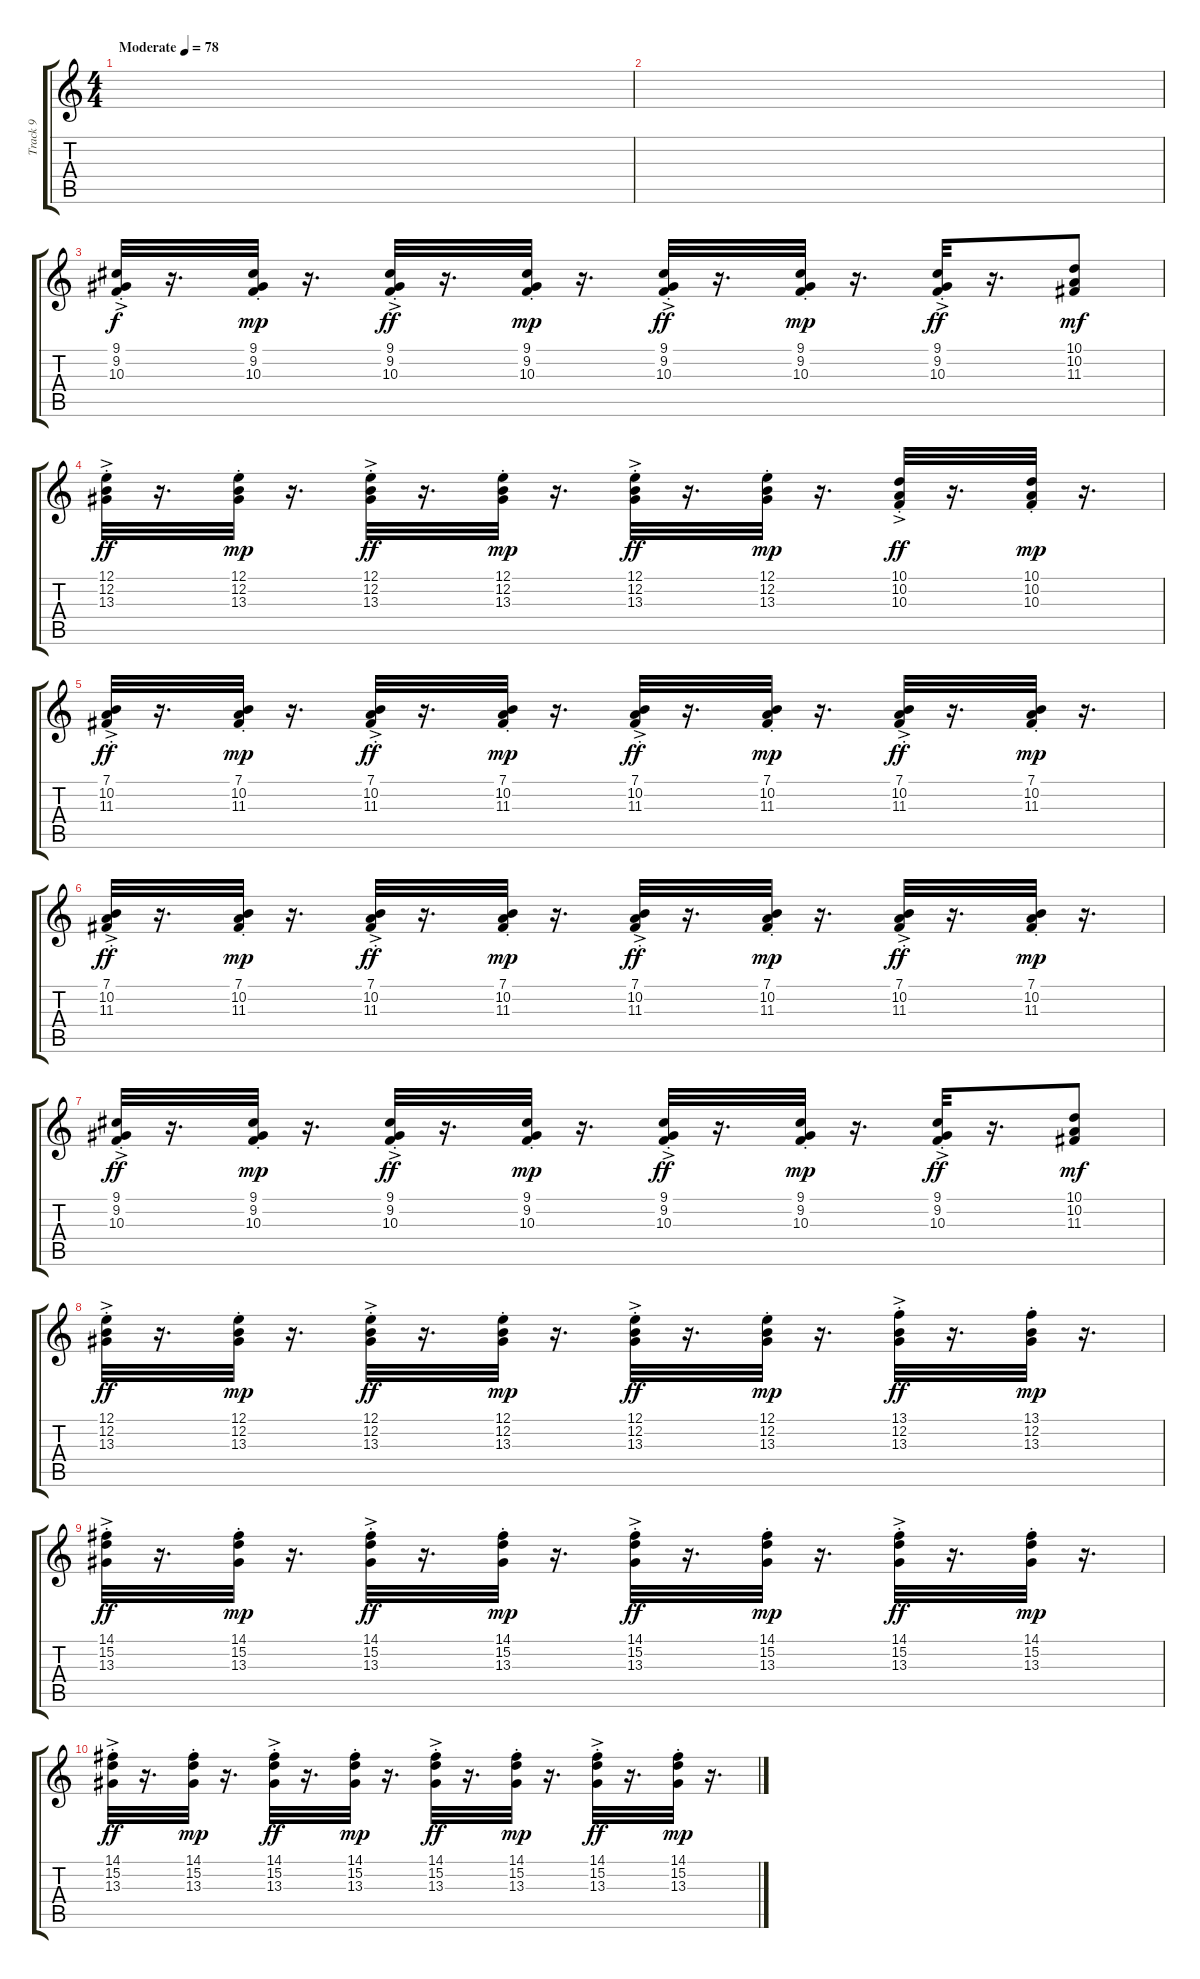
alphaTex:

\track ("Track 9" "Track 9") {instrument stringensemble1}
\staff {score tabs}
\tuning (E4 B3 G3 D3 A2 E2) {hide}
\ts (4 4)
\tempo (78 "Moderate")
\clef g2
\ks c
|
|
(9.1{st} 9.2{ac st} 10.3{ac st}).32 r.16{d} (9.1{st} 9.2{st} 10.3{st}).32{dy mp} r.16{d} (9.1{st} 9.2{ac st} 10.3{ac st}).32{dy ff} r.16{d} (9.1{st} 9.2{st} 10.3{st}).32{dy mp} r.16{d} (9.1{st} 9.2{ac st} 10.3{ac st}).32{dy ff} r.16{d} (9.1{st} 9.2{st} 10.3{st}).32{dy mp} r.16{d} (9.1{st} 9.2{ac st} 10.3{ac st}).32{dy ff} r.16{d} (10.1 10.2 11.3).8{dy mf} |
(12.1{st} 12.2{ac st} 13.3{ac}).32{dy ff} r.16{d} (12.1{st} 12.2{st} 13.3{st}).32{dy mp} r.16{d} (12.1{st} 12.2{ac st} 13.3{ac st}).32{dy ff} r.16{d} (12.1{st} 12.2{st} 13.3{st}).32{dy mp} r.16{d} (12.1{st} 12.2{ac st} 13.3{ac st}).32{dy ff} r.16{d} (12.1{st} 12.2{st} 13.3{st}).32{dy mp} r.16{d} (10.1{st} 10.2{ac st} 10.3{ac st}).32{dy ff} r.16{d} (10.1{st} 10.2{st} 10.3{st}).32{dy mp} r.16{d} |
(7.1 10.2{ac} 11.3{ac st}).32{dy ff} r.16{d} (7.1 10.2{st} 11.3{st}).32{dy mp} r.16{d} (7.1 10.2{ac} 11.3{ac st}).32{dy ff} r.16{d} (7.1 10.2{st} 11.3{st}).32{dy mp} r.16{d} (7.1 10.2{ac} 11.3{ac st}).32{dy ff} r.16{d} (7.1 10.2{st} 11.3{st}).32{dy mp} r.16{d} (7.1 10.2{ac} 11.3{ac st}).32{dy ff} r.16{d} (7.1 10.2{st} 11.3{st}).32{dy mp} r.16{d} |
(7.1 10.2{ac} 11.3{ac st}).32{dy ff} r.16{d} (7.1 10.2{st} 11.3{st}).32{dy mp} r.16{d} (7.1 10.2{ac} 11.3{ac st}).32{dy ff} r.16{d} (7.1 10.2{st} 11.3{st}).32{dy mp} r.16{d} (7.1 10.2{ac} 11.3{ac st}).32{dy ff} r.16{d} (7.1 10.2{st} 11.3{st}).32{dy mp} r.16{d} (7.1 10.2{ac} 11.3{ac st}).32{dy ff} r.16{d} (7.1 10.2{st} 11.3{st}).32{dy mp} r.16{d} |
(9.1 9.2{ac st} 10.3{ac st}).32{dy ff} r.16{d} (9.1 9.2{st} 10.3{st}).32{dy mp} r.16{d} (9.1 9.2{ac st} 10.3{ac st}).32{dy ff} r.16{d} (9.1 9.2{st} 10.3{st}).32{dy mp} r.16{d} (9.1 9.2{ac st} 10.3{ac st}).32{dy ff} r.16{d} (9.1 9.2{st} 10.3{st}).32{dy mp} r.16{d} (9.1 9.2{ac st} 10.3{ac st}).32{dy ff} r.16{d} (10.1 10.2 11.3).8{dy mf} |
(12.1 12.2{ac st} 13.3{ac st}).32{dy ff} r.16{d} (12.1 12.2{st} 13.3{st}).32{dy mp} r.16{d} (12.1 12.2{ac st} 13.3{ac st}).32{dy ff} r.16{d} (12.1 12.2{st} 13.3{st}).32{dy mp} r.16{d} (12.1 12.2{ac st} 13.3{ac st}).32{dy ff} r.16{d} (12.1 12.2{st} 13.3{st}).32{dy mp} r.16{d} (13.1 12.2{ac st} 13.3{ac st}).32{dy ff} r.16{d} (13.1 12.2{st} 13.3{st}).32{dy mp} r.16{d} |
(14.1{st} 15.2{ac st} 13.3{ac st}).32{dy ff} r.16{d} (14.1{st} 15.2{st} 13.3{st}).32{dy mp} r.16{d} (14.1{st} 15.2{ac st} 13.3{ac st}).32{dy ff} r.16{d} (14.1{st} 15.2{st} 13.3{st}).32{dy mp} r.16{d} (14.1{st} 15.2{ac st} 13.3{ac st}).32{dy ff} r.16{d} (14.1{st} 15.2{st} 13.3{st}).32{dy mp} r.16{d} (14.1{st} 15.2{ac st} 13.3{ac st}).32{dy ff} r.16{d} (14.1{st} 15.2{st} 13.3{st}).32{dy mp} r.16{d} |
(14.1{st} 15.2{ac st} 13.3{ac st}).32{dy ff} r.16{d} (14.1{st} 15.2{st} 13.3{st}).32{dy mp} r.16{d} (14.1{st} 15.2{ac st} 13.3{ac st}).32{dy ff} r.16{d} (14.1{st} 15.2{st} 13.3{st}).32{dy mp} r.16{d} (14.1{st} 15.2{ac st} 13.3{ac st}).32{dy ff} r.16{d} (14.1{st} 15.2{st} 13.3{st}).32{dy mp} r.16{d} (14.1{st} 15.2{ac st} 13.3{ac st}).32{dy ff} r.16{d} (14.1{st} 15.2{st} 13.3{st}).32{dy mp} r.16{d}
